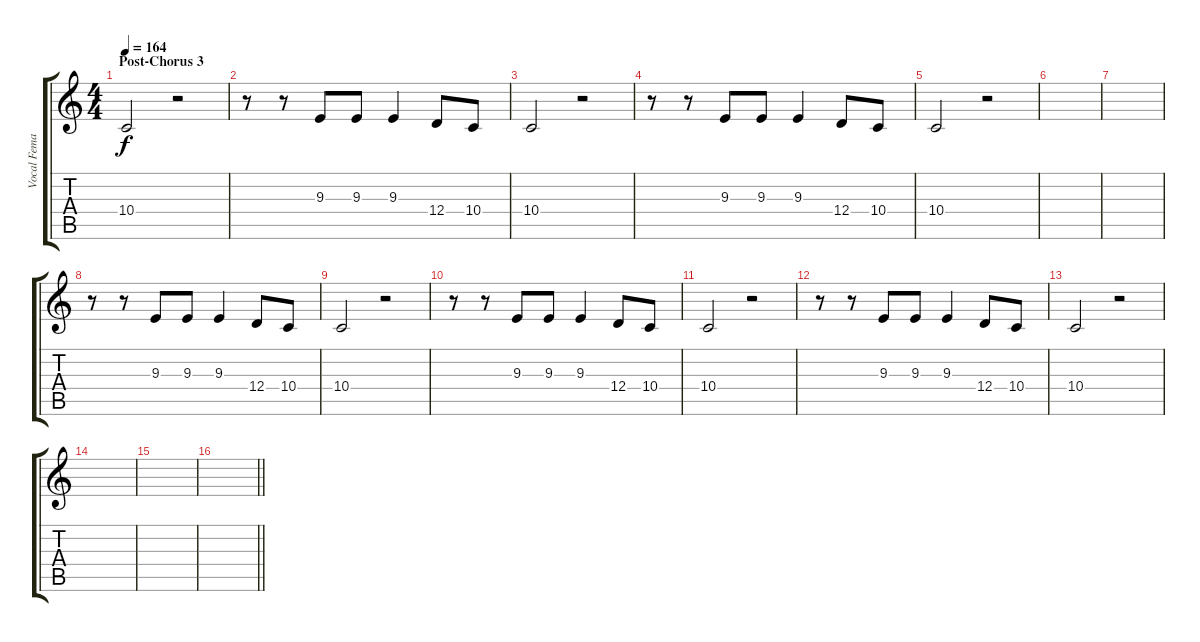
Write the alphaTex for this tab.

\track ("Vocal Female" "Vocal Fema") {instrument lead1square}
\staff {score tabs}
\tuning (E4 B3 G3 D3 A2 E2) {hide}
\ts (4 4)
\section ("" "Post-Chorus 3")
\tempo 164
\clef g2
\ks c
10.4.2{dy f} r.2 |
r.8 r.8 9.3.8 9.3.8 9.3.4 12.4.8 10.4.8 |
10.4.2 r.2 |
r.8 r.8 9.3.8 9.3.8 9.3.4 12.4.8 10.4.8 |
10.4.2 r.2 |
|
|
r.8 r.8 9.3.8 9.3.8 9.3.4 12.4.8 10.4.8 |
10.4.2 r.2 |
r.8 r.8 9.3.8 9.3.8 9.3.4 12.4.8 10.4.8 |
10.4.2 r.2 |
r.8 r.8 9.3.8 9.3.8 9.3.4 12.4.8 10.4.8 |
10.4.2 r.2 |
|
|
\barLineRight lightlight
